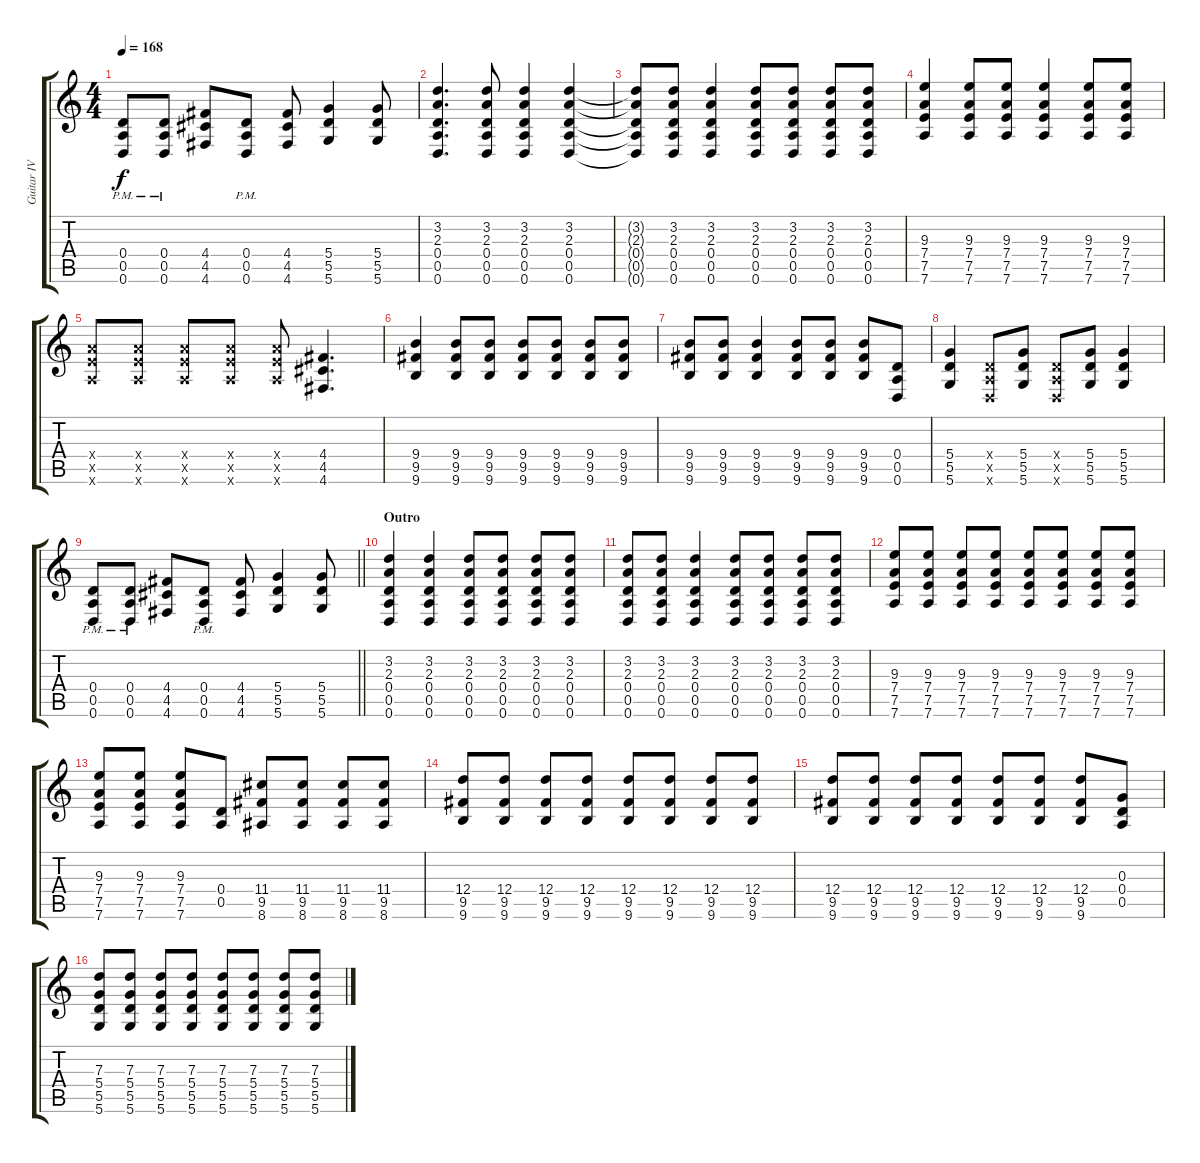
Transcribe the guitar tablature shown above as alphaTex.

\track ("Guitar IV" "Guitar IV") {instrument overdrivenguitar}
\staff {score tabs}
\tuning (E4 B3 G3 D3 A2 D2) {hide}
\ts (4 4)
\tempo 168
\clef g2
\ks c
(0.4{pm} 0.5{pm} 0.6{pm}).8{dy f} (0.4{pm} 0.5{pm} 0.6{pm}).8 (4.4 4.5 4.6).8 (0.4{pm} 0.5{pm} 0.6{pm}).8 (4.4 4.5 4.6).8 (5.4 5.5 5.6).4 (5.4 5.5 5.6).8 |
(3.2 2.3 0.4 0.5 0.6).4{d} (3.2 2.3 0.4 0.5 0.6).8 (3.2 2.3 0.4 0.5 0.6).4 (3.2 2.3 0.4 0.5 0.6).4 |
(3.2{t} 2.3{t} 0.4{t} 0.5{t} 0.6{t}).8 (3.2 2.3 0.4 0.5 0.6).8 (3.2 2.3 0.4 0.5 0.6).4 (3.2 2.3 0.4 0.5 0.6).8 (3.2 2.3 0.4 0.5 0.6).8 (3.2 2.3 0.4 0.5 0.6).8 (3.2 2.3 0.4 0.5 0.6).8 |
(9.3 7.4 7.5 7.6).4 (9.3 7.4 7.5 7.6).8 (9.3 7.4 7.5 7.6).8 (9.3 7.4 7.5 7.6).4 (9.3 7.4 7.5 7.6).8 (9.3 7.4 7.5 7.6).8 |
(7.4{x} 7.5{x} 7.6{x}).8 (7.4{x} 7.5{x} 7.6{x}).8 (7.4{x} 7.5{x} 7.6{x}).8 (7.4{x} 7.5{x} 7.6{x}).8 (7.4{x} 7.5{x} 7.6{x}).8 (4.4 4.5 4.6).4{d} |
(9.4 9.5 9.6).4 (9.4 9.5 9.6).8 (9.4 9.5 9.6).8 (9.4 9.5 9.6).8 (9.4 9.5 9.6).8 (9.4 9.5 9.6).8 (9.4 9.5 9.6).8 |
(9.4 9.5 9.6).8 (9.4 9.5 9.6).8 (9.4 9.5 9.6).4 (9.4 9.5 9.6).8 (9.4 9.5 9.6).8 (9.4 9.5 9.6).8 (0.4 0.5 0.6).8 |
(5.4 5.5 5.6).4 (0.4{x} 0.5{x} 0.6{x}).8 (5.4 5.5 5.6).8 (0.4{x} 0.5{x} 0.6{x}).8 (5.4 5.5 5.6).8 (5.4 5.5 5.6).4 |
\barLineRight lightlight
(0.4{pm} 0.5{pm} 0.6{pm}).8 (0.4{pm} 0.5{pm} 0.6{pm}).8 (4.4 4.5 4.6).8 (0.4{pm} 0.5{pm} 0.6{pm}).8 (4.4 4.5 4.6).8 (5.4 5.5 5.6).4 (5.4 5.5 5.6).8 |
\section ("" "Outro")
(3.2 2.3 0.4 0.5 0.6).4 (3.2 2.3 0.4 0.5 0.6).4 (3.2 2.3 0.4 0.5 0.6).8 (3.2 2.3 0.4 0.5 0.6).8 (3.2 2.3 0.4 0.5 0.6).8 (3.2 2.3 0.4 0.5 0.6).8 |
(3.2 2.3 0.4 0.5 0.6).8 (3.2 2.3 0.4 0.5 0.6).8 (3.2 2.3 0.4 0.5 0.6).4 (3.2 2.3 0.4 0.5 0.6).8 (3.2 2.3 0.4 0.5 0.6).8 (3.2 2.3 0.4 0.5 0.6).8 (3.2 2.3 0.4 0.5 0.6).8 |
(9.3 7.4 7.5 7.6).8 (9.3 7.4 7.5 7.6).8 (9.3 7.4 7.5 7.6).8 (9.3 7.4 7.5 7.6).8 (9.3 7.4 7.5 7.6).8 (9.3 7.4 7.5 7.6).8 (9.3 7.4 7.5 7.6).8 (9.3 7.4 7.5 7.6).8 |
(9.3 7.4 7.5 7.6).8 (9.3 7.4 7.5 7.6).8 (9.3 7.4 7.5 7.6).8 (0.4 0.5).8 (11.4 9.5 8.6).8 (11.4 9.5 8.6).8 (11.4 9.5 8.6).8 (11.4 9.5 8.6).8 |
(12.4 9.5 9.6).8 (12.4 9.5 9.6).8 (12.4 9.5 9.6).8 (12.4 9.5 9.6).8 (12.4 9.5 9.6).8 (12.4 9.5 9.6).8 (12.4 9.5 9.6).8 (12.4 9.5 9.6).8 |
(12.4 9.5 9.6).8 (12.4 9.5 9.6).8 (12.4 9.5 9.6).8 (12.4 9.5 9.6).8 (12.4 9.5 9.6).8 (12.4 9.5 9.6).8 (12.4 9.5 9.6).8 (0.3 0.4 0.5).8 |
(7.3 5.4 5.5 5.6).8 (7.3 5.4 5.5 5.6).8 (7.3 5.4 5.5 5.6).8 (7.3 5.4 5.5 5.6).8 (7.3 5.4 5.5 5.6).8 (7.3 5.4 5.5 5.6).8 (7.3 5.4 5.5 5.6).8 (7.3 5.4 5.5 5.6).8
